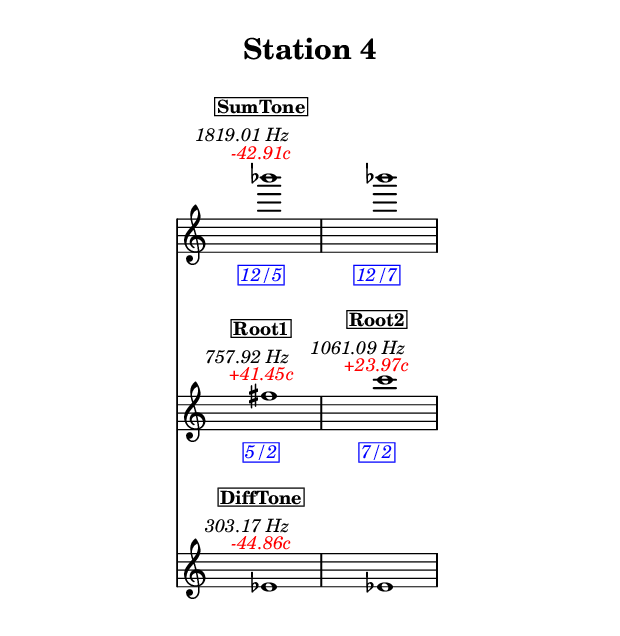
\version "2.20.0"
\language "english"

#(set-default-paper-size "a6" 'portrait)
#(set-global-staff-size 16)

\header {
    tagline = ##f
    title = \markup {
        \pad-around
            #3
            "Station 4"
        }
}

\layout {
    indent = #25
}

\paper {
    systems-per-page = 1
}

\score {
    \new Score
    <<
        \new Staff
        \with
        {
            \remove Time_signature_engraver
        }
        {
            \clef "treble"
            bf'''1
            - \tweak color #red
            ^ \markup {
                \halign
                    #0
                    \italic
                        {
                            -42.91c
                        }
                }
            ^ \markup {
                \halign
                    #1
                    \italic
                        {
                            1819.01
                            Hz
                        }
                }
            ^ \markup {
                \pad-around
                    #1
                    \box
                        \vcenter
                            \halign
                                #0
                                \bold
                                    {
                                        SumTone
                                    }
                }
            - \tweak color #blue
            _ \markup {
                \pad-around
                    #1
                    \box
                        \halign
                            #0
                            \italic
                                {
                                    12/5
                                }
                }
            \override Score.NonMusicalPaperColumn.padding = #5
            \clef "treble"
            bf'''1
            - \tweak color #blue
            _ \markup {
                \pad-around
                    #1
                    \box
                        \halign
                            #0
                            \italic
                                {
                                    12/7
                                }
                }
        }
        \new Staff
        \with
        {
            \remove Time_signature_engraver
        }
        {
            \clef "treble"
            fs''1
            - \tweak color #red
            ^ \markup {
                \halign
                    #0
                    \italic
                        {
                            +41.45c
                        }
                }
            ^ \markup {
                \halign
                    #1
                    \italic
                        {
                            757.92
                            Hz
                        }
                }
            ^ \markup {
                \pad-around
                    #1
                    \box
                        \vcenter
                            \halign
                                #0
                                \bold
                                    {
                                        Root1
                                    }
                }
            - \tweak color #blue
            _ \markup {
                \pad-around
                    #1
                    \box
                        \halign
                            #0
                            \italic
                                {
                                    5/2
                                }
                }
            \clef "treble"
            c'''1
            - \tweak color #red
            ^ \markup {
                \halign
                    #0
                    \italic
                        {
                            +23.97c
                        }
                }
            ^ \markup {
                \halign
                    #1
                    \italic
                        {
                            1061.09
                            Hz
                        }
                }
            ^ \markup {
                \pad-around
                    #1
                    \box
                        \vcenter
                            \halign
                                #0
                                \bold
                                    {
                                        Root2
                                    }
                }
            - \tweak color #blue
            _ \markup {
                \pad-around
                    #1
                    \box
                        \halign
                            #0
                            \italic
                                {
                                    7/2
                                }
                }
        }
        \new Staff
        \with
        {
            \remove Time_signature_engraver
        }
        {
            \clef "treble"
            ef'1
            - \tweak color #red
            ^ \markup {
                \halign
                    #0
                    \italic
                        {
                            -44.86c
                        }
                }
            ^ \markup {
                \halign
                    #1
                    \italic
                        {
                            303.17
                            Hz
                        }
                }
            ^ \markup {
                \pad-around
                    #1
                    \box
                        \vcenter
                            \halign
                                #0
                                \bold
                                    {
                                        DiffTone
                                    }
                }
            \clef "treble"
            ef'1
        }
    >>
}